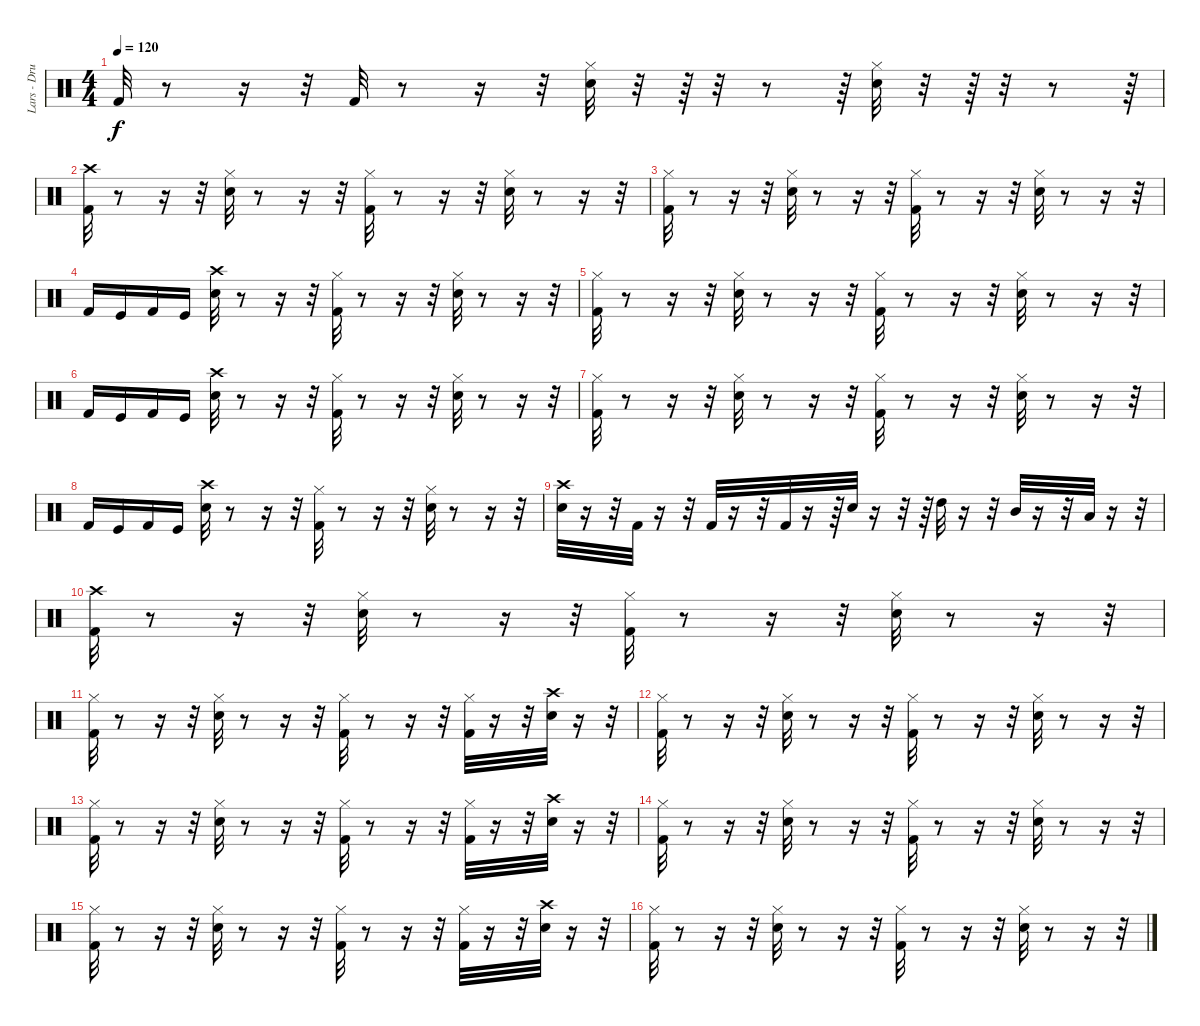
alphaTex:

\track ("Lars - Drums" "Lars - Dru") {instrument percussion}
\staff {score}
\articulation defaults
\ts (4 4)
\tempo 120
\clef neutral
\ks c "Kick (hit) 2".32{dy f}
r.8 r.16 r.32 "Kick (hit) 2".32 r.8 r.16 r.32 ("Snare (hit) 2" "Hi-Hat (closed)").32 r.32 r.64 r.32 r.8 r.64 ("Snare (hit) 2" "Hi-Hat (closed)").32 r.32 r.64 r.32 r.8 r.64 |
("Kick (hit) 2" "Crash high (hit)").32 r.8 r.16 r.32 ("Hi-Hat (closed)" "Snare (hit) 2").32 r.8 r.16 r.32 ("Kick (hit) 2" "Hi-Hat (closed)").32 r.8 r.16 r.32 ("Snare (hit) 2" "Hi-Hat (closed)").32 r.8 r.16 r.32 |
("Kick (hit) 2" "Hi-Hat (closed)").32 r.8 r.16 r.32 ("Snare (hit) 2" "Hi-Hat (closed)").32 r.8 r.16 r.32 ("Kick (hit) 2" "Hi-Hat (closed)").32 r.8 r.16 r.32 ("Snare (hit) 2" "Hi-Hat (closed)").32 r.8 r.16 r.32 |
"Kick (hit) 2".16 "Kick (hit)".16 "Kick (hit) 2".16 "Kick (hit)".16 ("Crash high (hit)" "Snare (hit) 2").32 r.8 r.16 r.32 ("Kick (hit) 2" "Hi-Hat (closed)").32 r.8 r.16 r.32 ("Snare (hit) 2" "Hi-Hat (closed)").32 r.8 r.16 r.32 |
("Kick (hit) 2" "Hi-Hat (closed)").32 r.8 r.16 r.32 ("Snare (hit) 2" "Hi-Hat (closed)").32 r.8 r.16 r.32 ("Kick (hit) 2" "Hi-Hat (closed)").32 r.8 r.16 r.32 ("Snare (hit) 2" "Hi-Hat (closed)").32 r.8 r.16 r.32 |
"Kick (hit) 2".16 "Kick (hit)".16 "Kick (hit) 2".16 "Kick (hit)".16 ("Snare (hit) 2" "Crash high (hit)").32 r.8 r.16 r.32 ("Kick (hit) 2" "Hi-Hat (closed)").32 r.8 r.16 r.32 ("Snare (hit) 2" "Hi-Hat (closed)").32 r.8 r.16 r.32 |
("Kick (hit) 2" "Hi-Hat (closed)").32 r.8 r.16 r.32 ("Snare (hit) 2" "Hi-Hat (closed)").32 r.8 r.16 r.32 ("Kick (hit) 2" "Hi-Hat (closed)").32 r.8 r.16 r.32 ("Snare (hit) 2" "Hi-Hat (closed)").32 r.8 r.16 r.32 |
"Kick (hit) 2".16 "Kick (hit)".16 "Kick (hit) 2".16 "Kick (hit)".16 ("Snare (hit) 2" "Crash high (hit)").32 r.8 r.16 r.32 ("Kick (hit) 2" "Hi-Hat (closed)").32 r.8 r.16 r.32 ("Snare (hit) 2" "Hi-Hat (closed)").32 r.8 r.16 r.32 |
("Snare (hit) 2" "Crash high (hit)").32 r.16 r.32 "Kick (hit) 2".32 r.16 r.32 "Kick (hit) 2".32 r.16 r.32 "Kick (hit) 2".32 r.16 r.64 "Snare (hit) 2".32 r.16 r.32 r.64 "High Tom (hit)".32 r.16 r.32 "Mid Tom (hit)".32 r.16 r.32 "Low Tom (hit)".32 r.16 r.32 |
("Crash high (hit)" "Kick (hit) 2").32 r.8 r.16 r.32 ("Hi-Hat (closed)" "Snare (hit) 2").32 r.8 r.16 r.32 ("Hi-Hat (closed)" "Kick (hit) 2").32 r.8 r.16 r.32 ("Hi-Hat (closed)" "Snare (hit) 2").32 r.8 r.16 r.32 |
("Kick (hit) 2" "Hi-Hat (closed)").32 r.8 r.16 r.32 ("Snare (hit) 2" "Hi-Hat (closed)").32 r.8 r.16 r.32 ("Kick (hit) 2" "Hi-Hat (closed)").32 r.8 r.16 r.32 ("Kick (hit) 2" "Hi-Hat (closed)").32 r.16 r.32 ("Snare (hit) 2" "Crash high (hit)").32 r.16 r.32 |
("Hi-Hat (closed)" "Kick (hit) 2").32 r.8 r.16 r.32 ("Hi-Hat (closed)" "Snare (hit) 2").32 r.8 r.16 r.32 ("Hi-Hat (closed)" "Kick (hit) 2").32 r.8 r.16 r.32 ("Hi-Hat (closed)" "Snare (hit) 2").32 r.8 r.16 r.32 |
("Kick (hit) 2" "Hi-Hat (closed)").32 r.8 r.16 r.32 ("Snare (hit) 2" "Hi-Hat (closed)").32 r.8 r.16 r.32 ("Kick (hit) 2" "Hi-Hat (closed)").32 r.8 r.16 r.32 ("Kick (hit) 2" "Hi-Hat (closed)").32 r.16 r.32 ("Snare (hit) 2" "Crash high (hit)").32 r.16 r.32 |
("Hi-Hat (closed)" "Kick (hit) 2").32 r.8 r.16 r.32 ("Hi-Hat (closed)" "Snare (hit) 2").32 r.8 r.16 r.32 ("Hi-Hat (closed)" "Kick (hit) 2").32 r.8 r.16 r.32 ("Hi-Hat (closed)" "Snare (hit) 2").32 r.8 r.16 r.32 |
("Kick (hit) 2" "Hi-Hat (closed)").32 r.8 r.16 r.32 ("Snare (hit) 2" "Hi-Hat (closed)").32 r.8 r.16 r.32 ("Kick (hit) 2" "Hi-Hat (closed)").32 r.8 r.16 r.32 ("Kick (hit) 2" "Hi-Hat (closed)").32 r.16 r.32 ("Snare (hit) 2" "Crash high (hit)").32 r.16 r.32 |
("Hi-Hat (closed)" "Kick (hit) 2").32 r.8 r.16 r.32 ("Hi-Hat (closed)" "Snare (hit) 2").32 r.8 r.16 r.32 ("Hi-Hat (closed)" "Kick (hit) 2").32 r.8 r.16 r.32 ("Hi-Hat (closed)" "Snare (hit) 2").32 r.8 r.16 r.32
